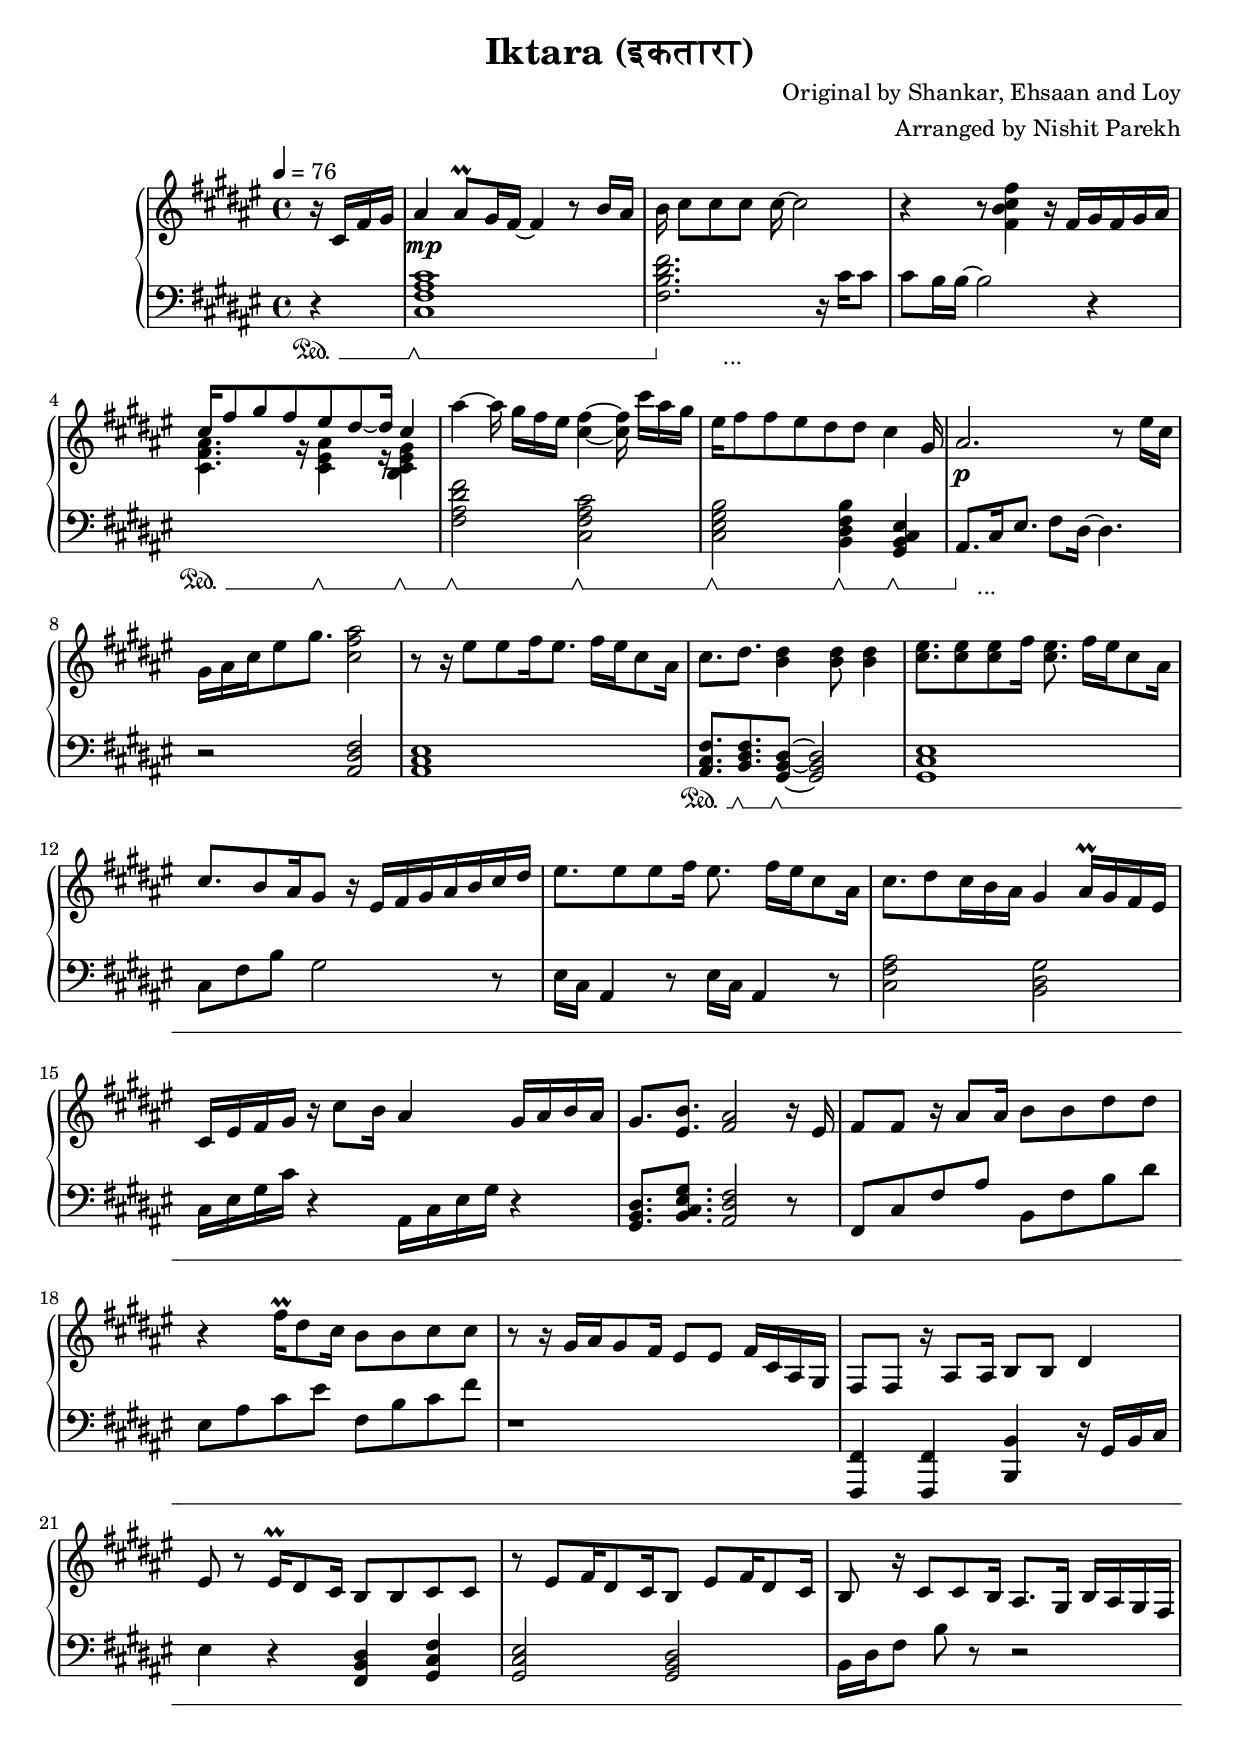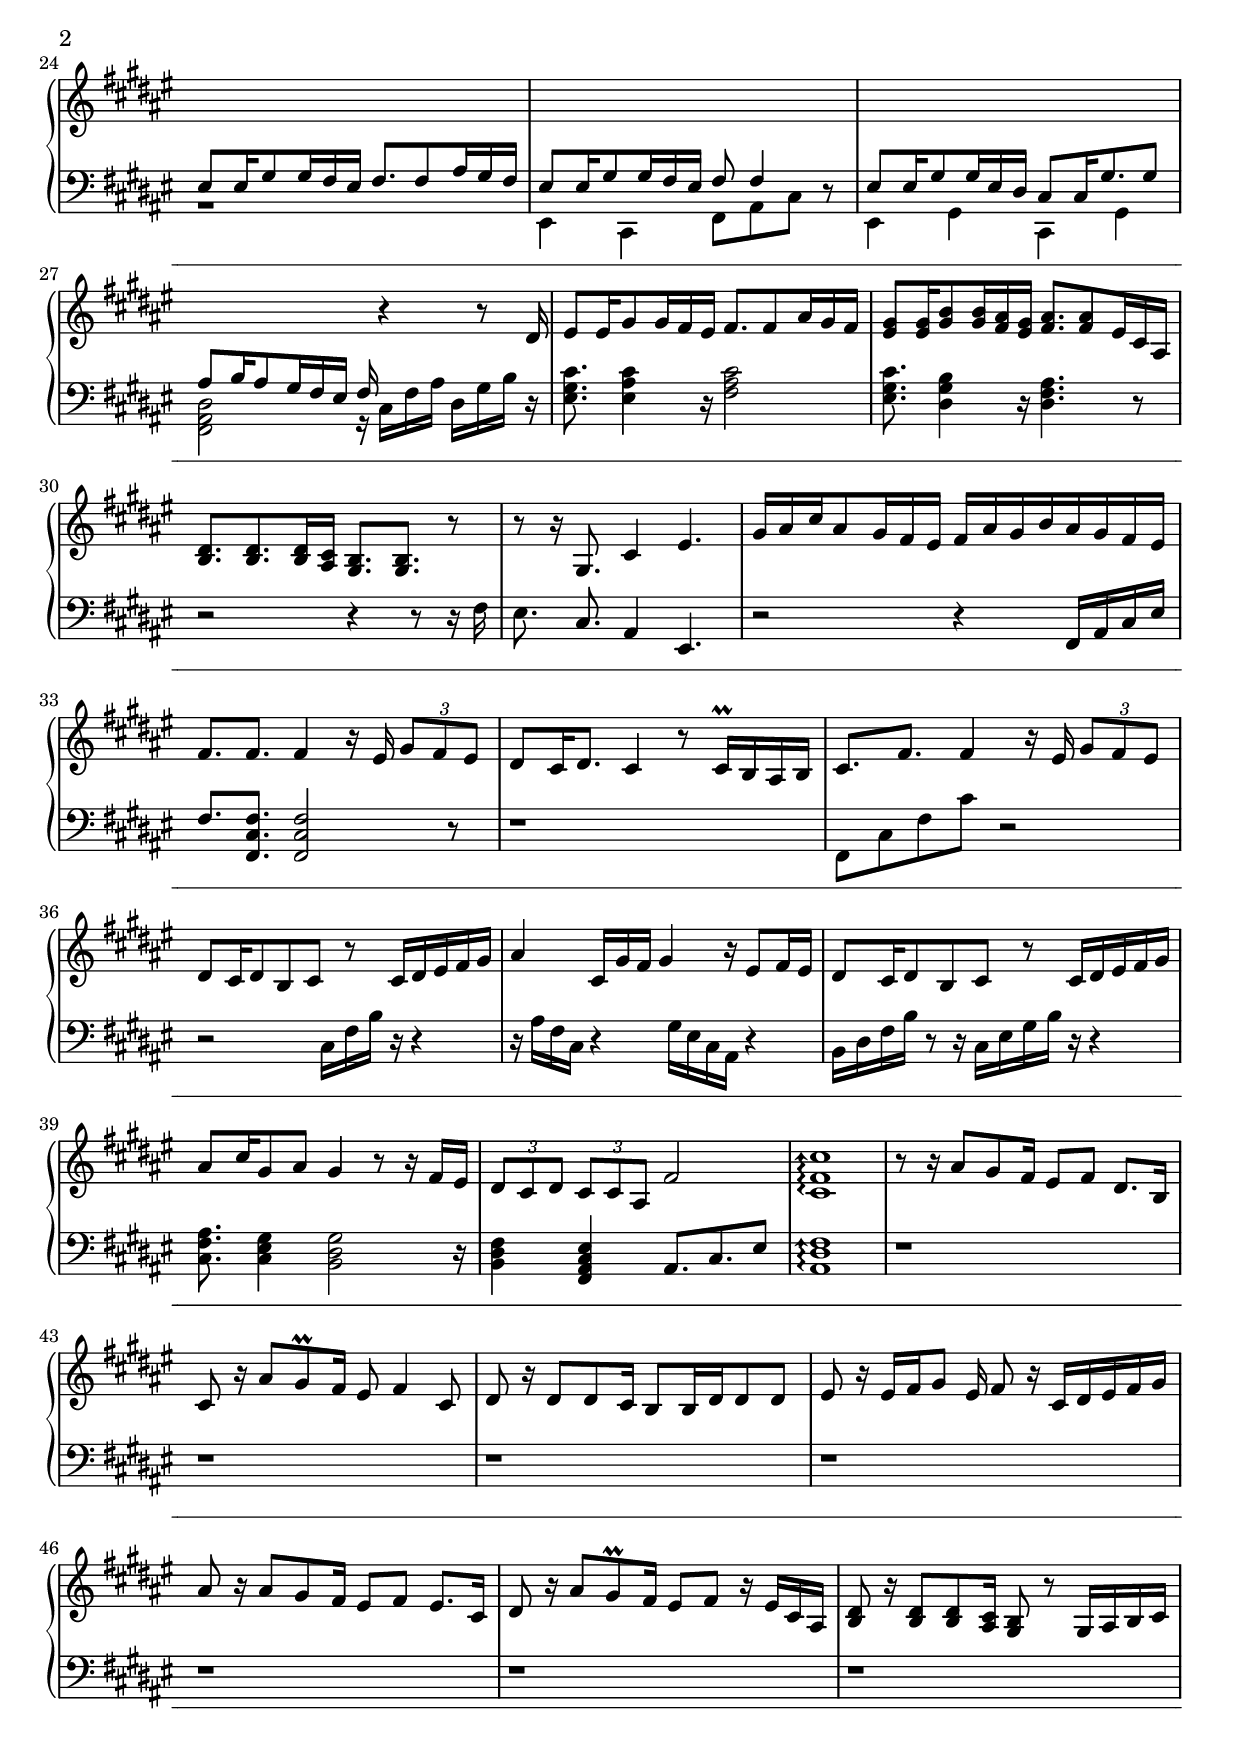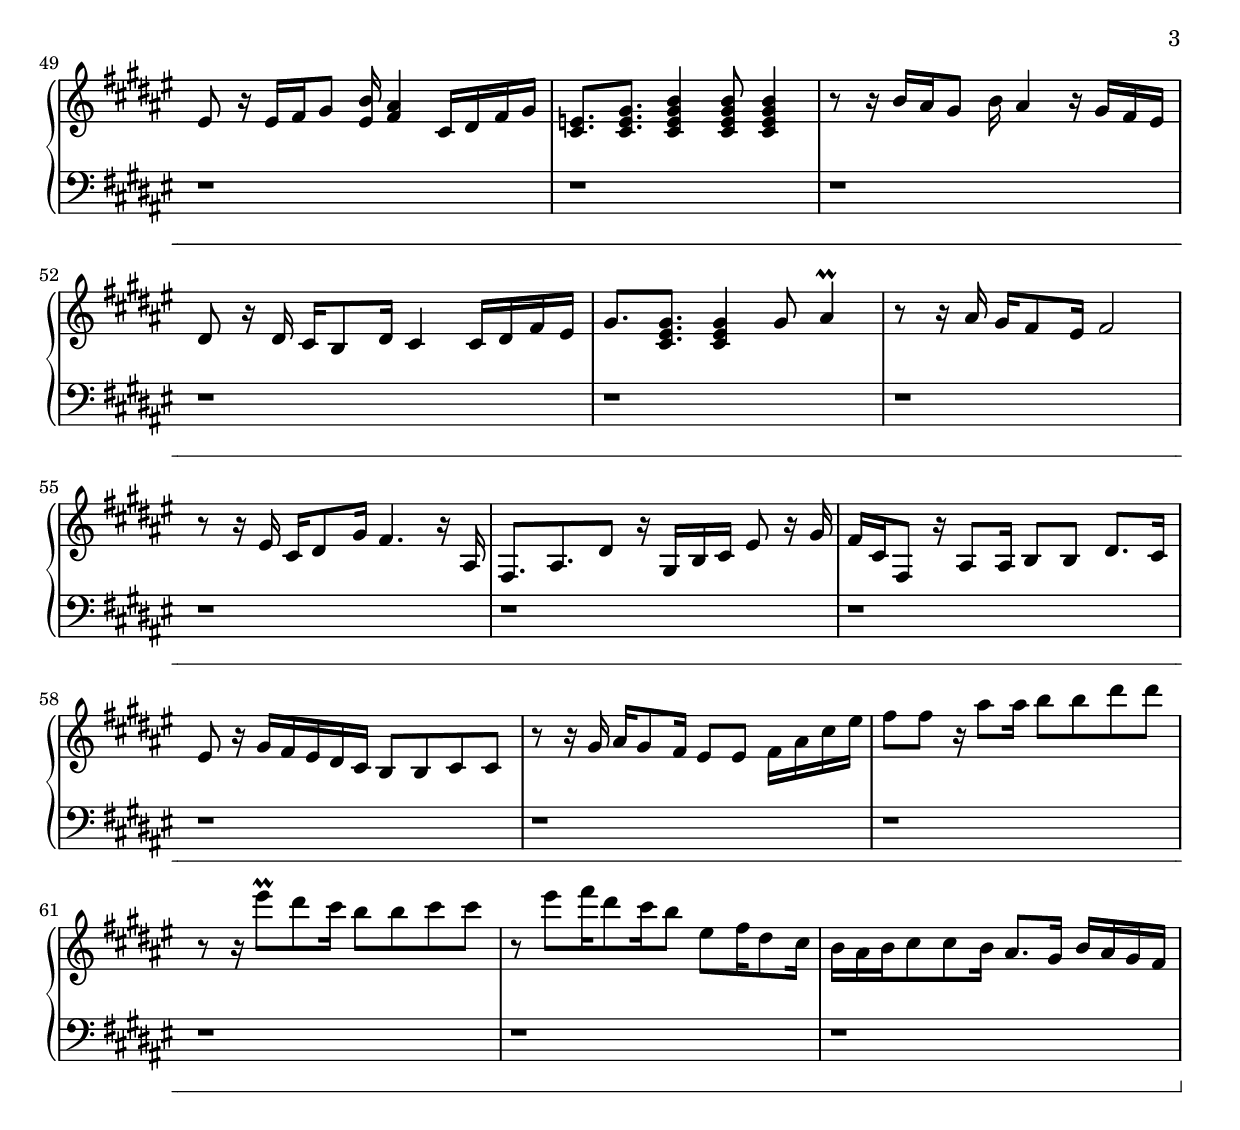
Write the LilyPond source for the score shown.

\version "2.20.0"

\header{
  title = "Iktara (इकतारा)"
  composer = "Original by Shankar, Ehsaan and Loy"
  arranger = "Arranged by Nishit Parekh"
}

musicEnv = {
  \key fis \major
  \time 4/4
  \tempo 4 = 76
}


\parallelMusic #'(voiceRH voiceLH voiceDyn voicePed) {

  % -------------------------------
  % Intro
  % -------------------------------
  \partial 4 r16 cis16 fis16 gis16 |
  \partial 4 r4                    |
  \partial 4 s4                    |
  \partial 4 s4\sustainOn          |


  ais4 ais8\prall gis16 fis16~ fis4 r8 b16 ais16   |
  <cis fis ais cis>1                               |
  s1\mp                                            |
  s1\sustainOff \sustainOn                         |


  b16 cis8[ cis8 cis8] cis16~ cis2            |
  <fis b dis fis>2. r16           cis'16 cis8 |
  s1                                          |
  s4\sustainOff s2._\markup { ... }           |


  r4 r8            <fis, b cis fis>4 r16 fis16[ gis16 fis16 gis16 ais16] |
  cis8 b16 b16~ b2 r4                                                    |
  s1                                                                     |
  s1                                                                     |


                                  cis16^[ fis8 gis8 fis8       eis8 dis8~ dis16] \stemUp cis4 \stemNeutral                                   |
  \stemDown \change Staff = "up" <cis fis ais>4. r16          <cis eis ais>4 r16        <b cis eis gis>4 \stemNeutral \change Staff = "down" |
  s1                                                                     |
  s4\sustainOn s8. s16\sustainOff \sustainOn s4 s4\sustainOff \sustainOn |

  ais'4~ ais16 gis16[ fis16 eis16] <cis fis>4~ <cis fis>16 cis'16[ ais16 gis16] |
  <fis ais dis fis>2             <cis fis ais cis>2                             |
  s1                                                                            |
  s2\sustainOff \sustainOn s2\sustainOff \sustainOn                             |


  eis16 fis8 fis8 eis8 dis8    dis8         cis4                      gis16 |
  <cis eis gis b>2          <b dis fis b>4           <gis b cis eis>4       |
  s1                                                                          |
  s2\sustainOff \sustainOn  s4\sustainOff \sustainOn s4\sustainOff \sustainOn |


  ais2.                               r8 eis'16 cis16 |
  ais8.[ cis16 eis8.] fis8 dis16~ dis4.               |
  s1\p                                   |
  s8\sustainOff s2._\markup { ... } s8   |

  gis16 ais16 cis16 eis8 gis8. <cis, fis ais>2 |
  r2                           <ais dis fis>2  |
  s1                                           |
  s1                                           |



  % -------------------------------
  % Verse 1
  % -------------------------------

  % === Line 1 ===
  r8 r16 eis8[ eis8 fis16 eis8.] fis16[ eis16 cis8 ais16] |
  <ais cis eis>1                               |
  s1 |
  s1 |

  cis8.           dis8.         <b dis>4                    <b dis>8 <b dis>4 |
  <ais cis fis>8. <b dis fis>8. <gis b dis>8~ <gis b dis>2|
  s1 |
  s8.\sustainOn   s8.\sustainOff \sustainOn s8\sustainOff \sustainOn s2 |

  % === Line 2 ===
  <cis eis>8. <cis eis>8 <cis eis>8 fis16 <cis eis>8. fis16[ eis16 cis8 ais16] |
  <gis cis eis>1 |
  s1 |
  s1 |

  cis8. b8 ais16 gis8 r16 eis16[ fis16 gis16 ais16 b16 cis16 dis16] |
  cis8 fis8 b8 gis2 r8 |
  s1 |
  s1 |

  % === Line 3 ===
  eis8. eis8 eis8 fis16 eis8. fis16[ eis16 cis8 ais16] |
  eis16 cis16 ais4 r8 eis'16 cis16 ais4 r8 |
  s1 |
  s1 |

  cis8. dis8 cis16 b16 ais16 gis4 ais16\prall gis16 fis16 eis16 |
  <cis fis ais>2 <b dis gis>2 |
  s1 |
  s1 |

  % === Line 4 ===
  cis16 eis16 fis16 gis16 r16 cis8 b16 ais4 gis16 ais16 b16 ais16 |
  cis16 eis16 gis16 cis16 r4 ais,16 cis16 eis16 gis16 r4 |
  s1 |
  s1 |

  gis8.         <eis b'>8.        <fis ais>2     r16 eis16 |
  <gis, b dis>8. <b cis eis gis>8. <ais dis fis>2 r8 |
  s1 |
  s1 |



  % === Line 5 ===
  fis8 fis8 r16 ais8 ais16 b8 b8 dis8 dis8 |
  fis8 cis'8 fis8 ais8 b,8 fis'8 b8 dis8 |
  s1 |
  s1 |

  % === Line 6 ===
  r4 fis16\prall dis8 cis16 b8 b8 cis8 cis8 |
  eis,8 ais8 cis8 eis8 fis,8 b8 cis8 fis8  |
  s1 |
  s1 |

  % === Repeat line 6 ===
  r8 r16 gis16[ ais16 gis8 fis16] eis8 eis8 fis16 cis16 ais16 gis16 |
  r1 |
  s1 |
  s1 |

  % === Line 7 ===
  fis8 fis8 r16 ais8 ais16 b8 b8 dis4 |
  <fis,,, fis'>4 <fis fis'>4 <b b'>4 r16 gis'16 b16 cis16 |
  s1 |
  s1 |

  % === Line 8 ===
  eis8 r8 eis16\prall dis8 cis16 b8 b8 cis8 cis8 |
  eis4 r4 <fis, b dis>4 <gis cis fis>4 |
  s1 |
  s1 |

  % === Line 9 ===
  r8 eis8[ fis16 dis8 cis16 b8] eis8[ fis16 dis8 cis16] |
  <gis cis eis>2 <gis b dis>2 |
  s1 |
  s1 |

  % === Line 10 ===
  b8 r16 cis8 cis8 b16 ais8. gis16 b16 ais16 gis16 fis16 |
  b16 dis16 fis8 b8 r8 r2 |
  s1 |
  s1 |



  % -------------------------------
  % Chorus 1
  % -------------------------------

  % === Line 1 ===
  \stemUp \change Staff = "down" eis8 eis16 gis8 gis16 fis16 eis16 fis8. fis8 ais16 gis16 fis16 |
  r1 |
  s1 |
  s1 |

  % === Line 2 ===
  eis8 eis16 gis8 gis16 fis16 eis16 fis8 fis4 r8 |
  \stemDown eis,,4 cis4 fis8 ais8 cis8 s8 |
  s1 |
  s1 |

  % === Line 3 ===
  eis8 eis16 gis8 gis16 eis16 dis16 cis8 cis16 gis'8. gis8 |
  eis,4 gis4 cis,4 gis'4 |
  s1 |
  s1 |

  % === Line 4 ===
  ais8 b16 ais8 gis16 fis16 eis16 fis16 \change Staff = "up" \stemNeutral r4 r8 dis'16 |
  <fis ais dis>2 \stemNeutral r16 cis'16 fis16 ais16 dis,16 gis16 b16 r16 |
  s1 |
  s1 |

  % === Line 5 ===
  eis8 eis16 gis8 gis16 fis16 eis16 fis8. fis8 ais16 gis16 fis16 |
  <eis, gis cis>8. <eis ais cis>4 r16 <fis ais cis>2 |
  s1 |
  s1 |

  % === Line 6 ===
  <eis gis>8 <eis gis>16 <gis b>8 <gis b>16 <fis ais>16 <eis gis>16 <fis ais>8. <fis ais>8 eis16 cis16 ais16 |
  <eis gis cis>8. <dis gis b>4 r16 <dis fis ais>4. r8 |
  s1 |
  s1 |

  % === Line 7 ===
  <b dis>8. <b dis>8. <b dis>16 <ais cis>16 <gis b>8. <gis b>8. r8 |
  r2 r4 r8 r16 fis16 |
  s1 |
  s1 |

  % === Line 7-pause ===
  r8 r16 gis8. cis4 eis4. |
  eis8.\noBeam cis8. ais4 eis4. |
  s1 |
  s1 |

  % === Line 8 ===
  gis16 ais16 cis16 ais8 gis16 fis16 eis16 fis16[ ais16 gis16 b16 ais16 gis16 fis16 eis16] |
  r2 r4 fis16 ais16 cis16 eis16|
  s1 |
  s1 |



  % -------------------------------
  % Bridge
  % -------------------------------

  % === Line 1 ===
  fis8. fis8. fis4 r16 eis16 \tuplet 3/2 {gis8 fis eis} |
  fis8. <fis, cis' fis>8. <fis cis' fis>2 r8 |
  s1 |
  s1 |

  % === Line 2 ===
  dis8 cis16 dis8. cis4 r8 cis16\prall b16 ais16 b16 |
  r1 |
  s1 |
  s1 |

  % === Line 3 ===
  cis8. fis8. fis4 r16 eis16 \tuplet 3/2 {gis8 fis eis} |
  fis8 cis'8 fis8 cis'8 r2 |
  s1 |
  s1 |

  % === Line 4 ===
  dis8 cis16 dis8 b8 cis8 r8 cis16[ dis16 eis16 fis16 gis16] |
  r2 cis,16 fis16 b16 r16 r4 |
  s1 |
  s1 |

  % === Line 5 ===
  ais4 cis,16 gis'16 fis16 gis4 r16 eis8 fis16 eis16 |
  r16 ais16 fis16 cis16 r4 gis'16 eis16 cis16 ais16 r4 |
  s1 |
  s1 |

  % === Line 6 ===
  dis8 cis16 dis8 b8 cis8 r8 cis16[ dis16 eis16 fis16 gis16] |
  b16 dis16 fis16 b16 r8 r16 cis,16[ eis16 gis16 b16] r16 r4 |
  s1 |
  s1 |

  % === Line 7 ===
  ais8 cis16 gis8 ais8 gis4 r8 r16 fis16 eis16 |
  <cis, fis ais>8. <cis eis gis>4 <b dis gis>2 r16 |
  s1 |
  s1 |

  % === Line 8 ===
  \tuplet 3/2 4 {dis8 cis dis cis cis ais} fis'2 |
  <b dis fis>4 <fis ais cis eis>4 ais8. cis8. eis8 |
  s1 |
  s1 |

  % === Line 9 ===
  \arpeggioArrowUp <cis fis cis'>1\arpeggio |
  \arpeggioArrowUp <ais, dis fis>1\arpeggio |
  s1 |
  s1 |





  % -------------------------------
  % Verse 2
  % -------------------------------

  % === Line 1 ===
  r8 r16 ais'8 gis8 fis16 eis8 fis8 dis8. b16 |
  r1 |
  s1 |
  s1 |

  % === Line 2 ===
  cis8 r16 ais'8 gis8\prall fis16 eis8 fis4 cis8 |
  r1 |
  s1 |
  s1 |

  % === Line 3 ===
  dis8 r16 dis8 dis8 cis16 b8[ b16 dis16 dis8 dis8] |
  r1 |
  s1 |
  s1 |

  % === Line 4 ===
  eis8 r16 eis16[ fis16 gis8] eis16 fis8 r16 cis16[ dis16 eis16 fis16 gis16] |
  r1 |
  s1 |
  s1 |

  % === Line 5 ===
  ais8 r16 ais8 gis8 fis16 eis8 fis8 eis8. cis16 |
  r1 |
  s1 |
  s1 |

  % === Line 6 ===
  dis8 r16 ais'8 gis8\prall fis16 eis8 fis8 r16 eis16 cis16 ais16 |
  r1 |
  s1 |
  s1 |

  % === Line 7 ===
  <b dis>8 r16 <b dis>8 <b dis>8 <ais cis>16 <gis b>8 r8 gis16 ais16 b16 cis16 |
  r1 |
  s1 |
  s1 |

  % === Line 8 ===
  eis8 r16 eis16[ fis16 gis8] <eis b'>16 <fis ais>4 cis16 dis16 fis16 gis16 |
  r1 |
  s1 |
  s1 |

  % === Line 9 ===
  <cis, e>8. <cis e gis>8. <cis e gis b>4 <cis e gis b>8 <cis e gis b>4 |
  r1 |
  s1 |
  s1 |

  % === Line 10 ===
  r8 r16 b'16[ ais16 gis8] b16 ais4 r16 gis16 fis16 eis16 |
  r1 |
  s1 |
  s1 |

  % === Line 11 ===
  dis8 r16 dis16 cis16 b8 dis16 cis4 cis16 dis16 fis16 eis16 |
  r1 |
  s1 |
  s1 |

  % === Line 12 ===
  gis8. <cis, eis gis>8. <cis eis gis>4 gis'8 ais4\prall |
  r1 |
  s1 |
  s1 |

  % === Line 13 ===
  r8 r16 ais16 gis16 fis8 eis16 fis2 |
  r1 |
  s1 |
  s1 |

  % === Line 14 ===
  r8 r16 eis16 cis16 dis8 gis16 fis4. r16 ais,16 |
  r1 |
  s1 |
  s1 |

  % === Line 15 ===
  fis8. ais8. dis8 r16 gis,16 b16 cis16 eis8 r16 gis16 |
  r1 |
  s1 |
  s1 |



  % -------------------------------
  % Chorus 2
  % -------------------------------

  % === Line 1 ===
  fis16 cis16 fis,8 r16 ais8 ais16 b8 b8 dis8. cis16 |
  r1 |
  s1 |
  s1 |

  % === Line 2 ===
  eis8 r16 gis16[ fis16 eis16 dis16 cis16] b8 b8 cis8 cis8 |
  r1 |
  s1 |
  s1 |

  % === Line 3 ===
  r8 r16 gis'16 ais16 gis8 fis16 eis8 eis8 fis16 ais16 cis16 eis16 |
  r1 |
  s1 |
  s1 |

  % === Line 4 ===
  fis8 fis8 r16 ais8 ais16 b8 b8 dis8 dis8 |
  r1 |
  s1 |
  s1 |

  % === Line 5 ===
  r8 r16 eis8\prall dis8 cis16 b8 b8 cis8 cis8 |
  r1 |
  s1 |
  s1 |

  % === Line 6 ===
  r8 eis8[ fis16 dis8 cis16 b8] eis,8[ fis16 dis8 cis16] |
  r1 |
  s1 |
  s1 |

  % === Line 7 ===
  b16 ais16 b16 cis8 cis8 b16 ais8. gis16 b16 ais16 gis16 fis16 |
  r1 |
  s1 |
  s1 |



}




% ------------------------------------------------------------------------------
% BRING IT ALL TOGETHER
% ------------------------------------------------------------------------------

\score {

  \new PianoStaff <<

    \new Staff = "up" {
      \musicEnv
      \clef treble
      <<
        \relative c' \voiceRH
      >>
    }

    \new Dynamics {
      \voiceDyn
    }

    \new Staff = "down" {
      \musicEnv
      \clef bass
      <<
        \relative c \voiceLH
      >>
    }

    \new Dynamics {
      \set pedalSustainStyle = #'mixed
      \voicePed
    }

  >>

}

